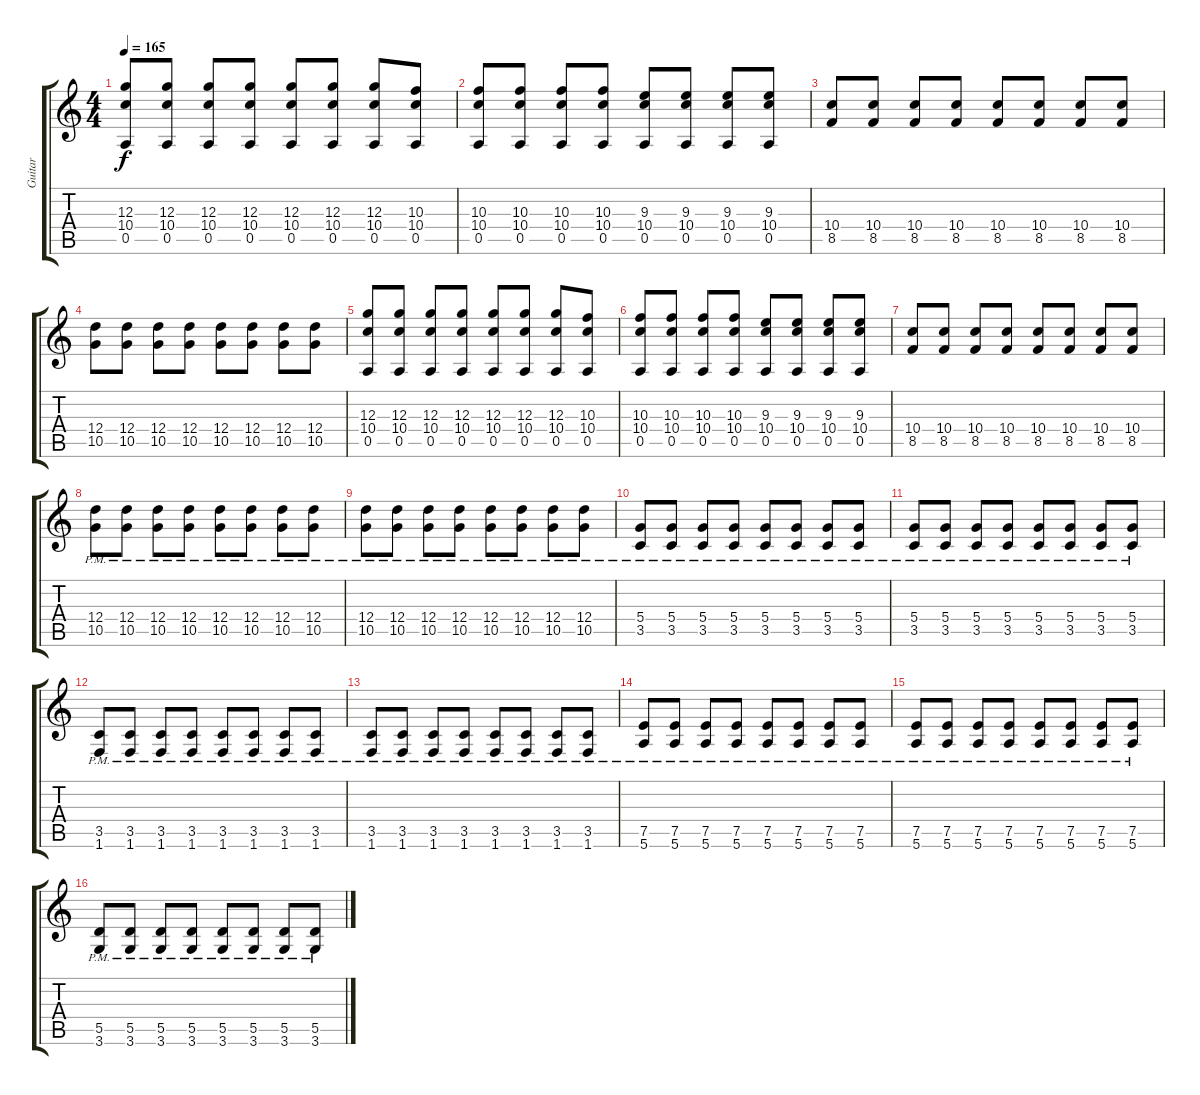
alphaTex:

\track ("Guitar" "Guitar") {instrument distortionguitar}
\staff {score tabs}
\tuning (E4 B3 G3 D3 A2 E2) {hide}
\ts (4 4)
\tempo 165
\clef g2
\ks c
(12.3 10.4 0.5).8{dy f} (12.3 10.4 0.5).8 (12.3 10.4 0.5).8 (12.3 10.4 0.5).8 (12.3 10.4 0.5).8 (12.3 10.4 0.5).8 (12.3 10.4 0.5).8 (10.3 10.4 0.5).8 |
(10.3 10.4 0.5).8 (10.3 10.4 0.5).8 (10.3 10.4 0.5).8 (10.3 10.4 0.5).8 (9.3 10.4 0.5).8 (9.3 10.4 0.5).8 (9.3 10.4 0.5).8 (9.3 10.4 0.5).8 |
(10.4 8.5).8 (10.4 8.5).8 (10.4 8.5).8 (10.4 8.5).8 (10.4 8.5).8 (10.4 8.5).8 (10.4 8.5).8 (10.4 8.5).8 |
(12.4 10.5).8 (12.4 10.5).8 (12.4 10.5).8 (12.4 10.5).8 (12.4 10.5).8 (12.4 10.5).8 (12.4 10.5).8 (12.4 10.5).8 |
(12.3 10.4 0.5).8 (12.3 10.4 0.5).8 (12.3 10.4 0.5).8 (12.3 10.4 0.5).8 (12.3 10.4 0.5).8 (12.3 10.4 0.5).8 (12.3 10.4 0.5).8 (10.3 10.4 0.5).8 |
(10.3 10.4 0.5).8 (10.3 10.4 0.5).8 (10.3 10.4 0.5).8 (10.3 10.4 0.5).8 (9.3 10.4 0.5).8 (9.3 10.4 0.5).8 (9.3 10.4 0.5).8 (9.3 10.4 0.5).8 |
(10.4 8.5).8 (10.4 8.5).8 (10.4 8.5).8 (10.4 8.5).8 (10.4 8.5).8 (10.4 8.5).8 (10.4 8.5).8 (10.4 8.5).8 |
(12.4{pm} 10.5{pm}).8 (12.4{pm} 10.5{pm}).8 (12.4{pm} 10.5{pm}).8 (12.4{pm} 10.5{pm}).8 (12.4{pm} 10.5{pm}).8 (12.4{pm} 10.5{pm}).8 (12.4{pm} 10.5{pm}).8 (12.4{pm} 10.5{pm}).8 |
(12.4{pm} 10.5{pm}).8 (12.4{pm} 10.5{pm}).8 (12.4{pm} 10.5{pm}).8 (12.4{pm} 10.5{pm}).8 (12.4{pm} 10.5{pm}).8 (12.4{pm} 10.5{pm}).8 (12.4{pm} 10.5{pm}).8 (12.4{pm} 10.5{pm}).8 |
(5.4{pm} 3.5{pm}).8 (5.4{pm} 3.5{pm}).8 (5.4{pm} 3.5{pm}).8 (5.4{pm} 3.5{pm}).8 (5.4{pm} 3.5{pm}).8 (5.4{pm} 3.5{pm}).8 (5.4{pm} 3.5{pm}).8 (5.4{pm} 3.5{pm}).8 |
(5.4{pm} 3.5{pm}).8 (5.4{pm} 3.5{pm}).8 (5.4{pm} 3.5{pm}).8 (5.4{pm} 3.5{pm}).8 (5.4{pm} 3.5{pm}).8 (5.4{pm} 3.5{pm}).8 (5.4{pm} 3.5{pm}).8 (5.4{pm} 3.5{pm}).8 |
(3.5{pm} 1.6{pm}).8 (3.5{pm} 1.6{pm}).8 (3.5{pm} 1.6{pm}).8 (3.5{pm} 1.6{pm}).8 (3.5{pm} 1.6{pm}).8 (3.5{pm} 1.6{pm}).8 (3.5{pm} 1.6{pm}).8 (3.5{pm} 1.6{pm}).8 |
(3.5{pm} 1.6{pm}).8 (3.5{pm} 1.6{pm}).8 (3.5{pm} 1.6{pm}).8 (3.5{pm} 1.6{pm}).8 (3.5{pm} 1.6{pm}).8 (3.5{pm} 1.6{pm}).8 (3.5{pm} 1.6{pm}).8 (3.5{pm} 1.6{pm}).8 |
(7.5{pm} 5.6{pm}).8 (7.5{pm} 5.6{pm}).8 (7.5{pm} 5.6{pm}).8 (7.5{pm} 5.6{pm}).8 (7.5{pm} 5.6{pm}).8 (7.5{pm} 5.6{pm}).8 (7.5{pm} 5.6{pm}).8 (7.5{pm} 5.6{pm}).8 |
(7.5{pm} 5.6{pm}).8 (7.5{pm} 5.6{pm}).8 (7.5{pm} 5.6{pm}).8 (7.5{pm} 5.6{pm}).8 (7.5{pm} 5.6{pm}).8 (7.5{pm} 5.6{pm}).8 (7.5{pm} 5.6{pm}).8 (7.5{pm} 5.6{pm}).8 |
(5.5{pm} 3.6{pm}).8 (5.5{pm} 3.6{pm}).8 (5.5{pm} 3.6{pm}).8 (5.5{pm} 3.6{pm}).8 (5.5{pm} 3.6{pm}).8 (5.5{pm} 3.6{pm}).8 (5.5{pm} 3.6{pm}).8 (5.5{pm} 3.6{pm}).8
